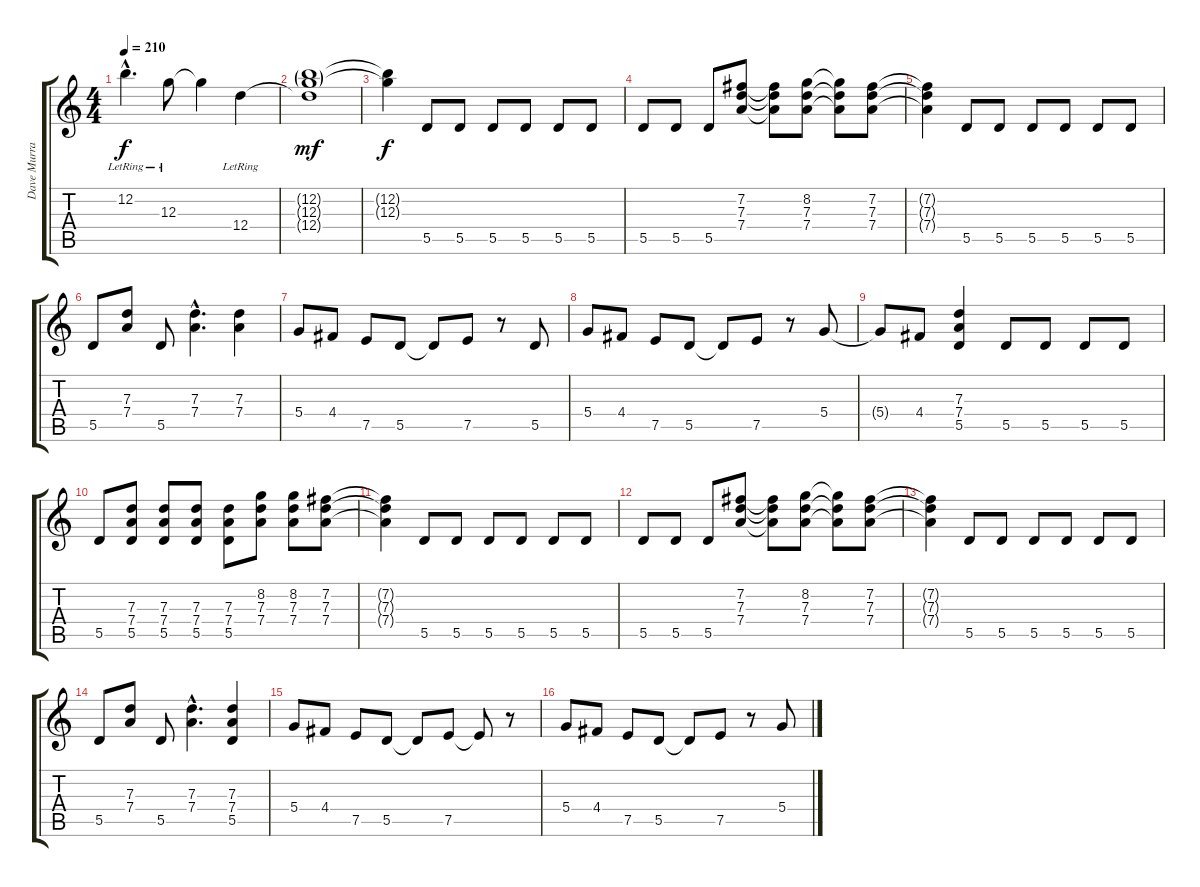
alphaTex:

\track ("Dave Murray" "Dave Murra") {instrument distortionguitar}
\staff {score tabs}
\tuning (E4 B3 G3 D3 A2 E2) {hide}
\ts (4 4)
\tempo 210
\clef g2
\ks c
12.2{hac lr}.4{d dy f} 12.3{lr}.8 12.3{t}.4 12.4{lr}.4 |
(12.2{g} 12.3{g} 12.4{t}).1{dy mf} |
(12.2{t} 12.3{t}).4{dy f} 5.5.8 5.5.8 5.5.8 5.5.8 5.5.8 5.5.8 |
5.5.8 5.5.8 5.5.8 (7.2 7.3 7.4).8 (7.2{t} 7.3{t} 7.4{t}).8 (8.2 7.3 7.4).8 (8.2{t} 7.3{t} 7.4{t}).8 (7.2 7.3 7.4).8 |
(7.2{t} 7.3{t} 7.4{t}).4 5.5.8 5.5.8 5.5.8 5.5.8 5.5.8 5.5.8 |
5.5.8 (7.3 7.4).8 5.5.8 (7.3{hac} 7.4{hac}).4{d} (7.3 7.4).4 |
5.4.8 4.4.8 7.5.8 5.5.8 5.5{t}.8 7.5.8 r.8 5.5.8 |
5.4.8 4.4.8 7.5.8 5.5.8 5.5{t}.8 7.5.8 r.8 5.4.8 |
5.4{t}.8 4.4.8 (7.3 7.4 5.5).4 5.5.8 5.5.8 5.5.8 5.5.8 |
5.5.8 (7.3 7.4 5.5).8 (7.3 7.4 5.5).8 (7.3 7.4 5.5).8 (7.3 7.4 5.5).8 (8.2 7.3 7.4).8 (8.2 7.3 7.4).8 (7.2 7.3 7.4).8 |
(7.2{t} 7.3{t} 7.4{t}).4 5.5.8 5.5.8 5.5.8 5.5.8 5.5.8 5.5.8 |
5.5.8 5.5.8 5.5.8 (7.2 7.3 7.4).8 (7.2{t} 7.3{t} 7.4{t}).8 (8.2 7.3 7.4).8 (8.2{t} 7.3{t} 7.4{t}).8 (7.2 7.3 7.4).8 |
(7.2{t} 7.3{t} 7.4{t}).4 5.5.8 5.5.8 5.5.8 5.5.8 5.5.8 5.5.8 |
5.5.8 (7.3 7.4).8 5.5.8 (7.3{hac} 7.4{hac}).4{d} (7.3 7.4 5.5).4 |
5.4.8 4.4.8 7.5.8 5.5.8 5.5{t}.8 7.5.8 7.5{t}.8 r.8 |
5.4.8 4.4.8 7.5.8 5.5.8 5.5{t}.8 7.5.8 r.8 5.4.8
